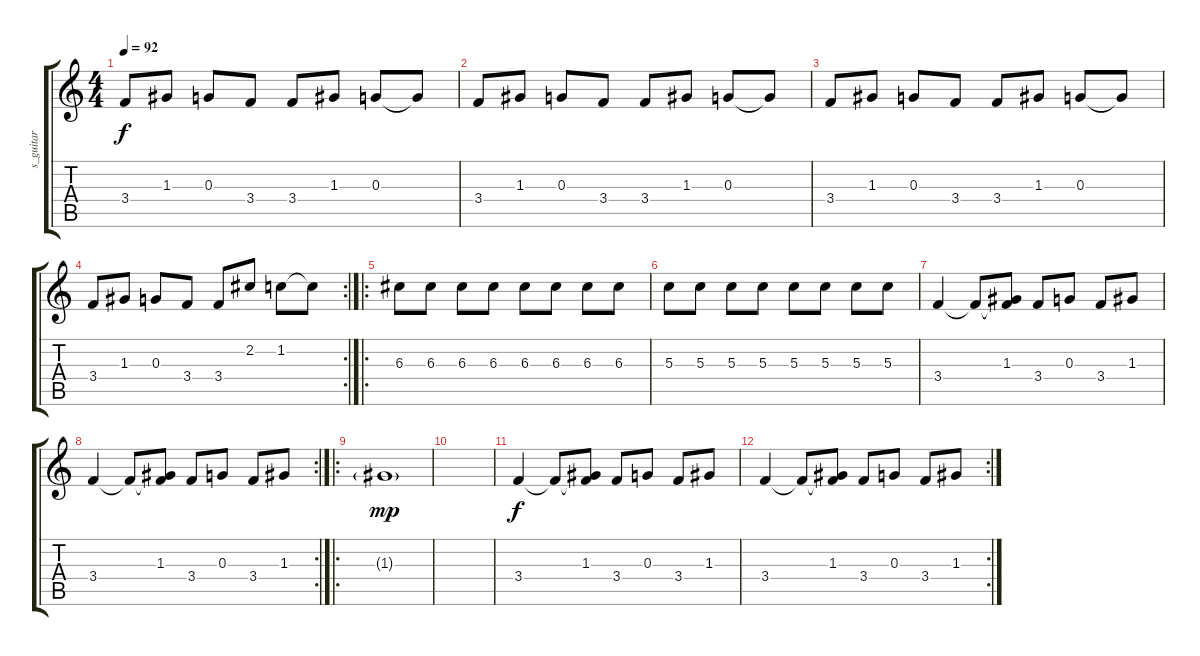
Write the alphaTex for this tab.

\track ("s_guitar" "s_guitar") {instrument distortionguitar}
\staff {score tabs}
\tuning (E4 B3 G3 D3 A2 E2) {hide}
\ts (4 4)
\tempo 92
\clef g2
\ks c
3.4.8{dy f} 1.3.8 0.3.8 3.4.8 3.4.8 1.3.8 0.3.8 0.3{t}.8 |
3.4.8 1.3.8 0.3.8 3.4.8 3.4.8 1.3.8 0.3.8 0.3{t}.8 |
3.4.8 1.3.8 0.3.8 3.4.8 3.4.8 1.3.8 0.3.8 0.3{t}.8 |
\rc 2
3.4.8 1.3.8 0.3.8 3.4.8 3.4.8 2.2.8 1.2.8 1.2{t}.8 |
\ro
6.3.8 6.3.8 6.3.8 6.3.8 6.3.8 6.3.8 6.3.8 6.3.8 |
5.3.8 5.3.8 5.3.8 5.3.8 5.3.8 5.3.8 5.3.8 5.3.8 |
3.4.4 3.4{t}.8 (1.3 3.4{t}).8 3.4.8 0.3.8 3.4.8 1.3.8 |
\rc 2
3.4.4 3.4{t}.8 (1.3 3.4{t}).8 3.4.8 0.3.8 3.4.8 1.3.8 |
\ro
1.3{g}.1{dy mp} |
|
3.4.4{dy f} 3.4{t}.8 (1.3 3.4{t}).8 3.4.8 0.3.8 3.4.8 1.3.8 |
\rc 2
3.4.4 3.4{t}.8 (1.3 3.4{t}).8 3.4.8 0.3.8 3.4.8 1.3.8
